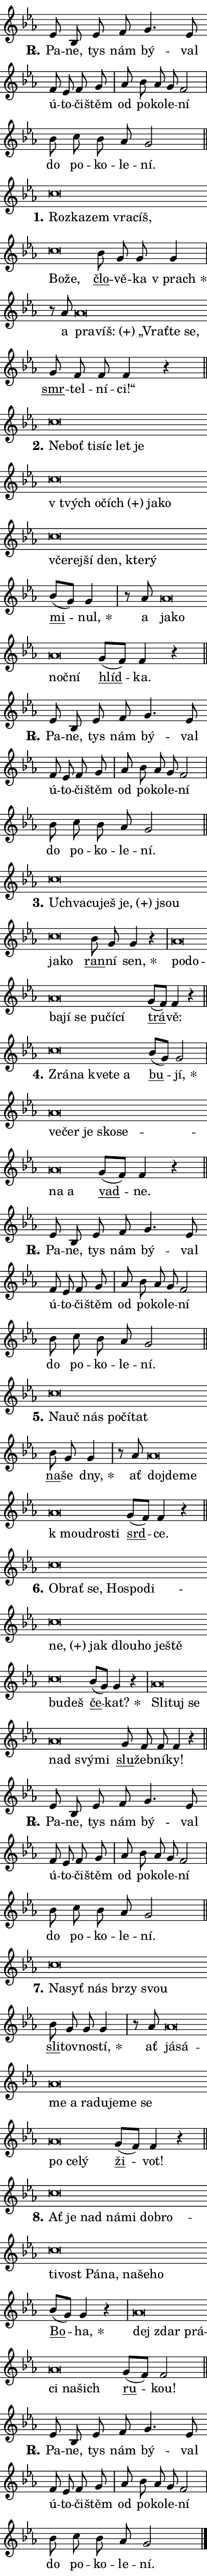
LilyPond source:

\version "2.22.1"
\header { tagline = "" }
\paper {
  indent = 0\cm
  top-margin = 0\cm
  right-margin = 0\cm
  bottom-margin = 0\cm
  left-margin = 0\cm
  paper-width = 7\cm
  page-breaking = #ly:one-page-breaking
  system-system-spacing.basic-distance = #11
  score-system-spacing.basic-distance = #11
  ragged-last = ##f
}


%% Author: Thomas Morley
%% https://lists.gnu.org/archive/html/lilypond-user/2020-05/msg00002.html
#(define (line-position grob)
"Returns position of @var[grob} in current system:
   @code{'start}, if at first time-step
   @code{'end}, if at last time-step
   @code{'middle} otherwise
"
  (let* ((col (ly:item-get-column grob))
         (ln (ly:grob-object col 'left-neighbor))
         (rn (ly:grob-object col 'right-neighbor))
         (col-to-check-left (if (ly:grob? ln) ln col))
         (col-to-check-right (if (ly:grob? rn) rn col))
         (break-dir-left
           (and
             (ly:grob-property col-to-check-left 'non-musical #f)
             (ly:item-break-dir col-to-check-left)))
         (break-dir-right
           (and
             (ly:grob-property col-to-check-right 'non-musical #f)
             (ly:item-break-dir col-to-check-right))))
        (cond ((eqv? 1 break-dir-left) 'start)
              ((eqv? -1 break-dir-right) 'end)
              (else 'middle))))

#(define (tranparent-at-line-position vctor)
  (lambda (grob)
  "Relying on @code{line-position} select the relevant enry from @var{vctor}.
Used to determine transparency,"
    (case (line-position grob)
      ((end) (not (vector-ref vctor 0)))
      ((middle) (not (vector-ref vctor 1)))
      ((start) (not (vector-ref vctor 2))))))

noteHeadBreakVisibility =
#(define-music-function (break-visibility)(vector?)
"Makes @code{NoteHead}s transparent relying on @var{break-visibility}"
#{
  \override NoteHead.transparent =
    #(tranparent-at-line-position break-visibility)
#})

#(define delete-ledgers-for-transparent-note-heads
  (lambda (grob)
    "Reads whether a @code{NoteHead} is transparent.
If so this @code{NoteHead} is removed from @code{'note-heads} from
@var{grob}, which is supposed to be @code{LedgerLineSpanner}.
As a result ledgers are not printed for this @code{NoteHead}"
    (let* ((nhds-array (ly:grob-object grob 'note-heads))
           (nhds-list
             (if (ly:grob-array? nhds-array)
                 (ly:grob-array->list nhds-array)
                 '()))
           ;; Relies on the transparent-property being done before
           ;; Staff.LedgerLineSpanner.after-line-breaking is executed.
           ;; This is fragile ...
           (to-keep
             (remove
               (lambda (nhd)
                 (ly:grob-property nhd 'transparent #f))
               nhds-list)))
      ;; TODO find a better method to iterate over grob-arrays, similiar
      ;; to filter/remove etc for lists
      ;; For now rebuilt from scratch
      (set! (ly:grob-object grob 'note-heads)  '())
      (for-each
        (lambda (nhd)
          (ly:pointer-group-interface::add-grob grob 'note-heads nhd))
        to-keep))))

hideNotes = {
  \noteHeadBreakVisibility #begin-of-line-visible
}
unHideNotes = {
  \noteHeadBreakVisibility #all-visible
}

% work-around for resetting accidentals
% https://lilypond.org/doc/v2.23/Documentation/notation/displaying-rhythms#unmetered-music
cadenzaMeasure = {
  \cadenzaOff
  \partial 1024 s1024
  \cadenzaOn
}

#(define-markup-command (accent layout props text) (markup?)
  "Underline accented syllable"
  (interpret-markup layout props
    #{\markup \override #'(offset . 4.3) \underline { #text }#}))

responsum = \markup \concat {
  "R" \hspace #-1.05 \path #0.1 #'((moveto 0 0.07) (lineto 0.9 0.8)) \hspace #0.05 "."
}

\layout {
    \context {
        \Staff
        \remove "Time_signature_engraver"
        \override LedgerLineSpanner.after-line-breaking = #delete-ledgers-for-transparent-note-heads
    }
    \context {
        \Voice {
            \override NoteHead.output-attributes = #'((class . "notehead"))
            \override Hairpin.height = #0.55
        }
    }
    \context {
        \Lyrics {
            \override StanzaNumber.output-attributes = #'((class . "stanzanumber"))
            \override LyricSpace.minimum-distance = #0.9
            \override LyricText.font-name = #"TeX Gyre Schola"
            \override LyricText.font-size = 1
            \override StanzaNumber.font-name = #"TeX Gyre Schola Bold"
            \override StanzaNumber.font-size = 1
        }
    }
}

% magnetic-lyrics.ily
%
%   written by
%     Jean Abou Samra <jean@abou-samra.fr>
%     Werner Lemberg <wl@gnu.org>
%
%   adapted by
%     Jiri Hon <jiri.hon@gmail.com>
%
% Version 2022-Apr-15

% https://www.mail-archive.com/lilypond-user@gnu.org/msg149350.html

#(define (Left_hyphen_pointer_engraver context)
   "Collect syllable-hyphen-syllable occurrences in lyrics and store
them in properties.  This engraver only looks to the left.  For
example, if the lyrics input is @code{foo -- bar}, it does the
following.

@itemize @bullet
@item
Set the @code{text} property of the @code{LyricHyphen} grob between
@q{foo} and @q{bar} to @code{foo}.

@item
Set the @code{left-hyphen} property of the @code{LyricText} grob with
text @q{foo} to the @code{LyricHyphen} grob between @q{foo} and
@q{bar}.
@end itemize

Use this auxiliary engraver in combination with the
@code{lyric-@/text::@/apply-@/magnetic-@/offset!} hook."
   (let ((hyphen #f)
         (text #f))
     (make-engraver
      (acknowledgers
       ((lyric-syllable-interface engraver grob source-engraver)
        (set! text grob)))
      (end-acknowledgers
       ((lyric-hyphen-interface engraver grob source-engraver)
        ;(when (not (grob::has-interface grob 'lyric-space-interface))
          (set! hyphen grob)));)
      ((stop-translation-timestep engraver)
       (when (and text hyphen)
         (ly:grob-set-object! text 'left-hyphen hyphen))
       (set! text #f)
       (set! hyphen #f)))))

#(define (lyric-text::apply-magnetic-offset! grob)
   "If the space between two syllables is less than the value in
property @code{LyricText@/.details@/.squash-threshold}, move the right
syllable to the left so that it gets concatenated with the left
syllable.

Use this function as a hook for
@code{LyricText@/.after-@/line-@/breaking} if the
@code{Left_@/hyphen_@/pointer_@/engraver} is active."
   (let ((hyphen (ly:grob-object grob 'left-hyphen #f)))
     (when hyphen
       (let ((left-text (ly:spanner-bound hyphen LEFT)))
         (when (grob::has-interface left-text 'lyric-syllable-interface)
           (let* ((common (ly:grob-common-refpoint grob left-text X))
                  (this-x-ext (ly:grob-extent grob common X))
                  (left-x-ext
                   (begin
                     ;; Trigger magnetism for left-text.
                     (ly:grob-property left-text 'after-line-breaking)
                     (ly:grob-extent left-text common X)))
                  ;; `delta` is the gap width between two syllables.
                  (delta (- (interval-start this-x-ext)
                            (interval-end left-x-ext)))
                  (details (ly:grob-property grob 'details))
                  (threshold (assoc-get 'squash-threshold details 0.2)))
             (when (< delta threshold)
               (let* (;; We have to manipulate the input text so that
                      ;; ligatures crossing syllable boundaries are not
                      ;; disabled.  For languages based on the Latin
                      ;; script this is essentially a beautification.
                      ;; However, for non-Western scripts it can be a
                      ;; necessity.
                      (lt (ly:grob-property left-text 'text))
                      (rt (ly:grob-property grob 'text))
                      (is-space (grob::has-interface hyphen 'lyric-space-interface))
                      (space (if is-space " " ""))
                      (space-markup (grob-interpret-markup grob " "))
                      (space-size (interval-length (ly:stencil-extent space-markup X)))
                      (extra-delta (if is-space space-size 0))
                      ;; Append new syllable.
                      (ltrt-space (if (and (string? lt) (string? rt))
                                (string-append lt space rt)
                                (make-concat-markup (list lt space rt))))
                      ;; Right-align `ltrt` to the right side.
                      (ltrt-space-markup (grob-interpret-markup
                               grob
                               (make-translate-markup
                                (cons (interval-length this-x-ext) 0)
                                (make-right-align-markup ltrt-space)))))
                 (begin
                   ;; Don't print `left-text`.
                   (ly:grob-set-property! left-text 'stencil #f)
                   ;; Set text and stencil (which holds all collected
                   ;; syllables so far) and shift it to the left.
                   (ly:grob-set-property! grob 'text ltrt-space)
                   (ly:grob-set-property! grob 'stencil ltrt-space-markup)
                   (ly:grob-translate-axis! grob (- (- delta extra-delta)) X))))))))))


#(define (lyric-hyphen::displace-bounds-first grob)
   ;; Make very sure this callback isn't triggered too early.
   (let ((left (ly:spanner-bound grob LEFT))
         (right (ly:spanner-bound grob RIGHT)))
     (ly:grob-property left 'after-line-breaking)
     (ly:grob-property right 'after-line-breaking)
     (ly:lyric-hyphen::print grob)))

squashThreshold = #0.4

\layout {
  \context {
    \Lyrics
    \consists #Left_hyphen_pointer_engraver
    \override LyricText.after-line-breaking =
      #lyric-text::apply-magnetic-offset!
    \override LyricHyphen.stencil = #lyric-hyphen::displace-bounds-first
    \override LyricText.details.squash-threshold = \squashThreshold
    \override LyricHyphen.minimum-distance = 0
    \override LyricHyphen.minimum-length = \squashThreshold
  }
}

squash = \override LyricText.details.squash-threshold = 9999
unSquash = \override LyricText.details.squash-threshold = \squashThreshold

left = \override LyricText.self-alignment-X = #LEFT
unLeft = \revert LyricText.self-alignment-X

starOffset = #(lambda (grob) 
                (let ((x_offset (ly:self-alignment-interface::aligned-on-x-parent grob)))
                  (if (= x_offset 0) 0 (+ x_offset 1.2))))

star = #(define-music-function (syllable)(string?)
"Append star separator at the end of a syllable"
#{
  \once \override LyricText.X-offset = #starOffset
  \lyricmode { \markup {
    #syllable
    \override #'((font-name . "TeX Gyre Schola Bold")) \hspace #0.2 \lower #0.65 \larger "*"
  } }
#})

starAccent = #(define-music-function (syllable)(string?)
"Append star separator at the end of a syllable and make accent"
#{
  \once \override LyricText.X-offset = #starOffset
  \lyricmode { \markup {
    \accent #syllable
    \override #'((font-name . "TeX Gyre Schola Bold")) \hspace #0.2 \lower #0.65 \larger "*"
  } }
#})

breath = #(define-music-function (syllable)(string?)
"Append breathing indicator at the end of a syllable"
#{
  \lyricmode { \markup { #syllable "+" } }
#})

optionalBreath = #(define-music-function (syllable)(string?)
"Append optional breathing indicator at the end of a syllable"
#{
  \lyricmode { \markup { #syllable "(+)" } }
#})


\score {
    <<
        \new Voice = "melody" { \cadenzaOn \key es \major \relative { es'8 bes es f g4. es8 \bar "" f es f g \cadenzaMeasure \bar "|" as bes as g f2 \cadenzaMeasure \bar "|" bes8 c bes as g2 \cadenzaMeasure \bar "||" \break }
\relative { c''\breve*1/16 \hideNotes \breve*1/16 \bar "" \breve*1/16 \bar "" \breve*1/16 \bar "" \breve*1/16 \bar "" \breve*1/16 \breve*1/16 \bar "" \unHideNotes \bar "" bes8 g g g4 \cadenzaMeasure \bar "|" r8 as8 as\breve*1/16 \hideNotes \breve*1/16 \bar "" \breve*1/16 \bar "" \breve*1/16 \breve*1/16 \bar "" \unHideNotes \bar "" g8 f f f4 r \cadenzaMeasure \bar "||" \break }
\relative { c''\breve*1/16 \hideNotes \breve*1/16 \bar "" \breve*1/16 \bar "" \breve*1/16 \bar "" \breve*1/16 \bar "" \breve*1/16 \bar "" \breve*1/16 \bar "" \breve*1/16 \bar "" \breve*1/16 \bar "" \breve*1/16 \bar "" \breve*1/16 \bar "" \breve*1/16 \bar "" \breve*1/16 \bar "" \breve*1/16 \bar "" \breve*1/16 \bar "" \breve*1/16 \breve*1/16 \bar "" \unHideNotes \bar "" bes8[( g)] g4 \cadenzaMeasure \bar "|" r8 as8 as\breve*1/16 \hideNotes \breve*1/16 \bar "" \breve*1/16 \breve*1/16 \bar "" \unHideNotes \bar "" g8[( f)] f4 r \cadenzaMeasure \bar "||" \break }
\relative { es'8 bes es f g4. es8 \bar "" f es f g \cadenzaMeasure \bar "|" as bes as g f2 \cadenzaMeasure \bar "|" bes8 c bes as g2 \cadenzaMeasure \bar "||" \break }
\relative { c''\breve*1/16 \hideNotes \breve*1/16 \bar "" \breve*1/16 \bar "" \breve*1/16 \bar "" \breve*1/16 \bar "" \breve*1/16 \breve*1/16 \bar "" \unHideNotes \bar "" bes8 g g4 r \cadenzaMeasure \bar "|" as\breve*1/16 \hideNotes \breve*1/16 \bar "" \breve*1/16 \bar "" \breve*1/16 \bar "" \breve*1/16 \bar "" \breve*1/16 \bar "" \breve*1/16 \breve*1/16 \bar "" \unHideNotes \bar "" g8[( f)] f4 r \cadenzaMeasure \bar "||" \break }
\relative { c''\breve*1/16 \hideNotes \breve*1/16 \bar "" \breve*1/16 \bar "" \breve*1/16 \breve*1/16 \bar "" \unHideNotes \bar "" bes8[( g)] g2 \cadenzaMeasure \bar "|" as\breve*1/16 \hideNotes \breve*1/16 \bar "" \breve*1/16 \bar "" \breve*1/16 \bar "" \breve*1/16 \bar "" \breve*1/16 \breve*1/16 \bar "" \unHideNotes \bar "" g8[( f)] f4 r \cadenzaMeasure \bar "||" \break }
\relative { es'8 bes es f g4. es8 \bar "" f es f g \cadenzaMeasure \bar "|" as bes as g f2 \cadenzaMeasure \bar "|" bes8 c bes as g2 \cadenzaMeasure \bar "||" \break }
\relative { c''\breve*1/16 \hideNotes \breve*1/16 \bar "" \breve*1/16 \bar "" \breve*1/16 \bar "" \breve*1/16 \breve*1/16 \bar "" \unHideNotes \bar "" bes8 g g4 \cadenzaMeasure \bar "|" r8 as8 as\breve*1/16 \hideNotes \breve*1/16 \bar "" \breve*1/16 \bar "" \breve*1/16 \bar "" \breve*1/16 \breve*1/16 \bar "" \unHideNotes \bar "" g8[( f)] f4 r \cadenzaMeasure \bar "||" \break }
\relative { c''\breve*1/16 \hideNotes \breve*1/16 \bar "" \breve*1/16 \bar "" \breve*1/16 \bar "" \breve*1/16 \bar "" \breve*1/16 \bar "" \breve*1/16 \bar "" \breve*1/16 \bar "" \breve*1/16 \bar "" \breve*1/16 \bar "" \breve*1/16 \bar "" \breve*1/16 \bar "" \breve*1/16 \breve*1/16 \bar "" \unHideNotes \bar "" bes8[( g)] g4 r \cadenzaMeasure \bar "|" as\breve*1/16 \hideNotes \breve*1/16 \bar "" \breve*1/16 \bar "" \breve*1/16 \bar "" \breve*1/16 \breve*1/16 \bar "" \unHideNotes \bar "" g8 f f f4 r \cadenzaMeasure \bar "||" \break }
\relative { es'8 bes es f g4. es8 \bar "" f es f g \cadenzaMeasure \bar "|" as bes as g f2 \cadenzaMeasure \bar "|" bes8 c bes as g2 \cadenzaMeasure \bar "||" \break }
\relative { c''\breve*1/16 \hideNotes \breve*1/16 \bar "" \breve*1/16 \bar "" \breve*1/16 \bar "" \breve*1/16 \breve*1/16 \bar "" \unHideNotes \bar "" bes8 g g g4 \cadenzaMeasure \bar "|" r8 as8 as\breve*1/16 \hideNotes \breve*1/16 \bar "" \breve*1/16 \bar "" \breve*1/16 \bar "" \breve*1/16 \bar "" \breve*1/16 \bar "" \breve*1/16 \bar "" \breve*1/16 \bar "" \breve*1/16 \bar "" \breve*1/16 \bar "" \breve*1/16 \breve*1/16 \bar "" \unHideNotes \bar "" g8[( f)] f4 r \cadenzaMeasure \bar "||" \break }
\relative { c''\breve*1/16 \hideNotes \breve*1/16 \bar "" \breve*1/16 \bar "" \breve*1/16 \bar "" \breve*1/16 \bar "" \breve*1/16 \bar "" \breve*1/16 \bar "" \breve*1/16 \bar "" \breve*1/16 \bar "" \breve*1/16 \bar "" \breve*1/16 \bar "" \breve*1/16 \bar "" \breve*1/16 \breve*1/16 \bar "" \unHideNotes \bar "" bes8[( g)] g4 r \cadenzaMeasure \bar "|" as\breve*1/16 \hideNotes \breve*1/16 \bar "" \breve*1/16 \bar "" \breve*1/16 \bar "" \breve*1/16 \breve*1/16 \bar "" \unHideNotes \bar "" g8[( f)] f2 \cadenzaMeasure \bar "||" \break }
\relative { es'8 bes es f g4. es8 \bar "" f es f g \cadenzaMeasure \bar "|" as bes as g f2 \cadenzaMeasure \bar "|" bes8 c bes as g2 \cadenzaMeasure \bar "||" \break } \bar "|." }
        \new Lyrics \lyricsto "melody" { \lyricmode { \set stanza = \responsum
Pa -- ne, tys nám bý -- val ú -- to -- či -- štěm od po -- ko -- le -- ní do po -- ko -- le -- ní.
\set stanza = "1."
\left Roz -- \squash ka -- zem vra -- cíš, Bo -- že, \unLeft \unSquash \markup \accent člo -- vě -- ka \star "v prach" a \left pra -- \squash \optionalBreath víš: „Vrať -- te se, \unLeft \unSquash \markup \accent smr -- tel -- ní -- ci!“
\set stanza = "2."
\left Ne -- \squash boť ti -- síc let je "v tvých" o -- \optionalBreath čích ja -- ko vče -- rej -- ší den, kte -- rý \unLeft \unSquash \markup \accent mi -- \star nul, a \left ja -- \squash ko noč -- ní \unLeft \unSquash \markup \accent hlíd -- ka.
\set stanza = \responsum
Pa -- ne, tys nám bý -- val ú -- to -- či -- štěm od po -- ko -- le -- ní do po -- ko -- le -- ní.
\set stanza = "3."
\left Uchva -- \squash cu -- ješ \optionalBreath je, jsou ja -- ko \unLeft \unSquash \markup \accent ran -- ní \star sen, \left po -- \squash do -- ba -- jí se pu -- čí -- cí \unLeft \unSquash \markup \accent trá -- vě:
\set stanza = "4."
\left Zrá -- \squash na kve -- te a \unLeft \unSquash \markup \accent bu -- \star jí, \left ve -- \squash čer je sko -- se -- na a \unLeft \unSquash \markup \accent vad -- ne.
\set stanza = \responsum
Pa -- ne, tys nám bý -- val ú -- to -- či -- štěm od po -- ko -- le -- ní do po -- ko -- le -- ní.
\set stanza = "5."
\left Na -- \squash uč nás po -- čí -- tat \unLeft \unSquash \markup \accent na -- še \star dny, ať \left doj -- \squash de -- me "k mou" -- dro -- sti \unLeft \unSquash \markup \accent srd -- ce.
\set stanza = "6."
\left O -- \squash brať se, Ho -- spo -- di -- \optionalBreath ne, jak dlou -- ho je -- ště bu -- deš \unLeft \unSquash \markup \accent če -- \star kat? \left Sli -- \squash tuj se nad svý -- mi \unLeft \unSquash \markup \accent slu -- žeb -- ní -- ky!
\set stanza = \responsum
Pa -- ne, tys nám bý -- val ú -- to -- či -- štěm od po -- ko -- le -- ní do po -- ko -- le -- ní.
\set stanza = "7."
\left Na -- \squash syť nás br -- zy svou \unLeft \unSquash \markup \accent sli -- tov -- no -- \star stí, ať \left já -- \squash sá -- me a ra -- du -- je -- me se po ce -- lý \unLeft \unSquash \markup \accent ži -- vot!
\set stanza = "8."
\left Ať \squash je nad ná -- mi dob -- ro -- ti -- vost Pá -- na, na -- še -- ho \unLeft \unSquash \markup \accent Bo -- \star ha, \left dej \squash zdar prá -- ci na -- šich \unLeft \unSquash \markup \accent ru -- kou!
\set stanza = \responsum
Pa -- ne, tys nám bý -- val ú -- to -- či -- štěm od po -- ko -- le -- ní do po -- ko -- le -- ní. } }
    >>
    \layout {}
}
